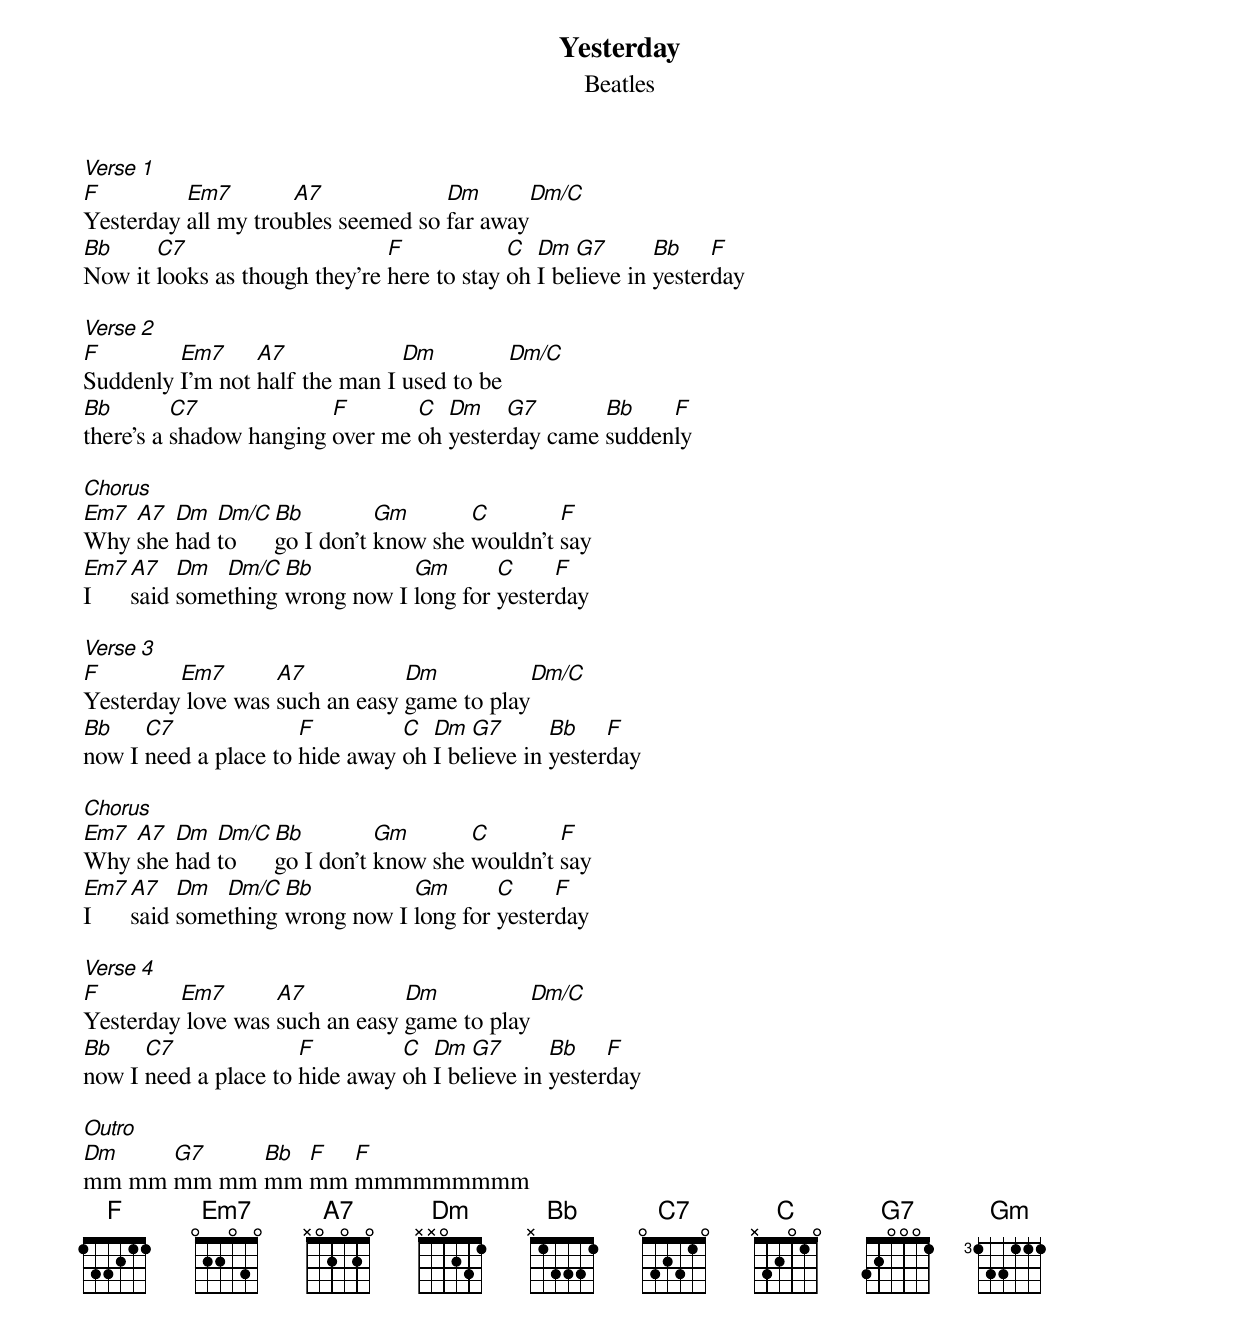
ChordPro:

{title:Yesterday}
{subtitle:Beatles}
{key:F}
[Verse 1]
[F]Yesterday [Em7]all my trou[A7]bles seemed so [Dm]far away[Dm/C]
[Bb]Now it [C7]looks as though they're [F]here to stay [C]oh [Dm]I be[G7]lieve in [Bb]yester[F]day

[Verse 2]
[F]Suddenly [Em7]I'm not [A7]half the man I [Dm]used to be [Dm/C]
[Bb]there's a [C7]shadow hanging [F]over me [C]oh [Dm]yester[G7]day came [Bb]sudden[F]ly

[Chorus]
[Em7]Why [A7]she [Dm]had [Dm/C]to [Bb]go I don't [Gm]know she [C]wouldn't [F]say
[Em7]I [A7]said [Dm]some[Dm/C]thing [Bb]wrong now I [Gm]long for [C]yester[F]day

[Verse 3]
[F]Yesterday[Em7] love was [A7]such an easy [Dm]game to play[Dm/C]
[Bb]now I [C7]need a place to [F]hide away [C]oh [Dm]I be[G7]lieve in [Bb]yester[F]day

[Chorus]
[Em7]Why [A7]she [Dm]had [Dm/C]to [Bb]go I don't [Gm]know she [C]wouldn't [F]say
[Em7]I [A7]said [Dm]some[Dm/C]thing [Bb]wrong now I [Gm]long for [C]yester[F]day

[Verse 4]
[F]Yesterday[Em7] love was [A7]such an easy [Dm]game to play[Dm/C]
[Bb]now I [C7]need a place to [F]hide away [C]oh [Dm]I be[G7]lieve in [Bb]yester[F]day

[Outro]
[Dm]mm mm [G7]mm mm [Bb]mm [F]mm [F]mmmmmmmmm
